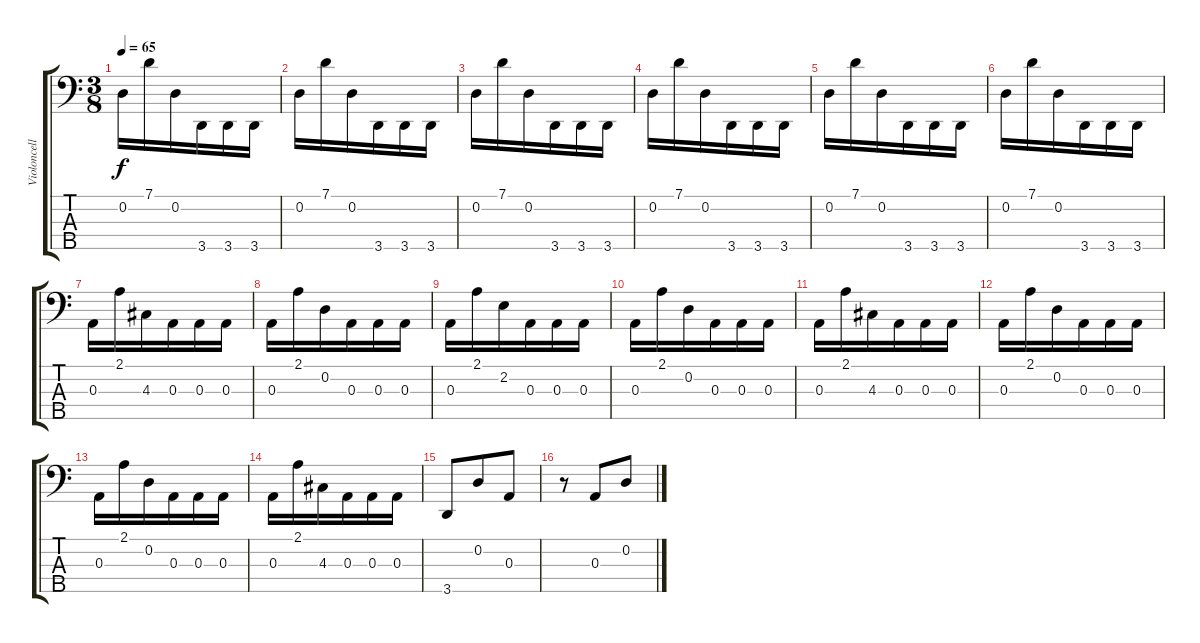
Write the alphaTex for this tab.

\track ("Violoncelli" "Violoncell") {instrument electricbasspick}
\staff {score tabs}
\tuning (G2 D2 A1 E1 B0) {hide}
\ts (3 8)
\tempo 65
\clef f4
\ks c
0.2.16{dy f} 7.1.16 0.2.16 3.5.16 3.5.16 3.5.16 |
0.2.16 7.1.16 0.2.16 3.5.16 3.5.16 3.5.16 |
0.2.16 7.1.16 0.2.16 3.5.16 3.5.16 3.5.16 |
0.2.16 7.1.16 0.2.16 3.5.16 3.5.16 3.5.16 |
0.2.16 7.1.16 0.2.16 3.5.16 3.5.16 3.5.16 |
0.2.16 7.1.16 0.2.16 3.5.16 3.5.16 3.5.16 |
0.3.16 2.1.16 4.3.16 0.3.16 0.3.16 0.3.16 |
0.3.16 2.1.16 0.2.16 0.3.16 0.3.16 0.3.16 |
0.3.16 2.1.16 2.2.16 0.3.16 0.3.16 0.3.16 |
0.3.16 2.1.16 0.2.16 0.3.16 0.3.16 0.3.16 |
0.3.16 2.1.16 4.3.16 0.3.16 0.3.16 0.3.16 |
0.3.16 2.1.16 0.2.16 0.3.16 0.3.16 0.3.16 |
0.3.16 2.1.16 0.2.16 0.3.16 0.3.16 0.3.16 |
0.3.16 2.1.16 4.3.16 0.3.16 0.3.16 0.3.16 |
3.5.8 0.2.8 0.3.8 |
r.8 0.3.8 0.2.8
